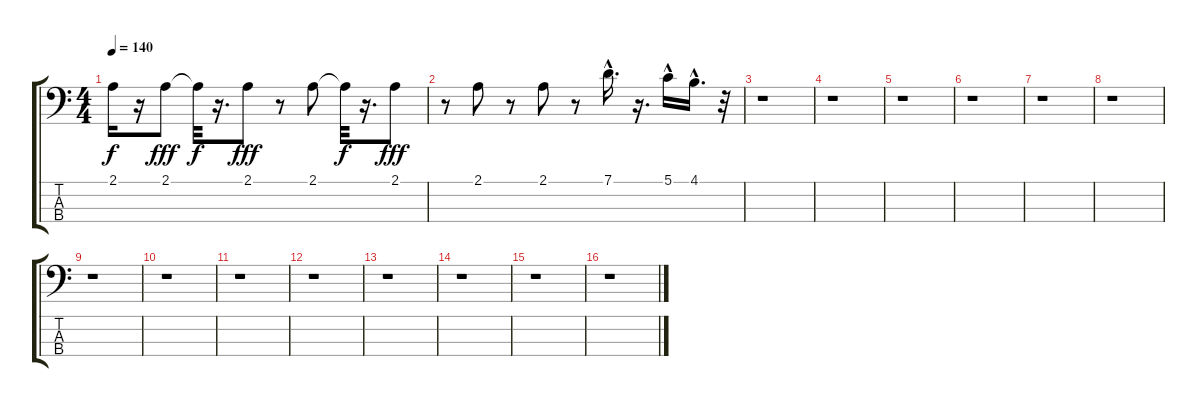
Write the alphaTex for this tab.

\track "" {instrument synthbass2}
\staff {score tabs}
\tuning (G2 D2 A1 E1) {hide}
\ts (4 4)
\tempo 140
\clef f4
\ks c
2.1{t}.16{dy f} r.16 2.1.8{dy fff} 2.1{t}.32{dy f} r.16{d} 2.1.8{dy fff} r.8 2.1.8 2.1{t}.32{dy f} r.16{d} 2.1.8{dy fff} |
r.8 2.1.8 r.8 2.1.8 r.8 7.1{hac}.16{d} r.16{d} 5.1{hac}.16 4.1{hac}.16{d} r.32 |
r.1 |
r.1 |
r.1 |
r.1 |
r.1 |
r.1 |
r.1 |
r.1 |
r.1 |
r.1 |
r.1 |
r.1 |
r.1 |
r.1
